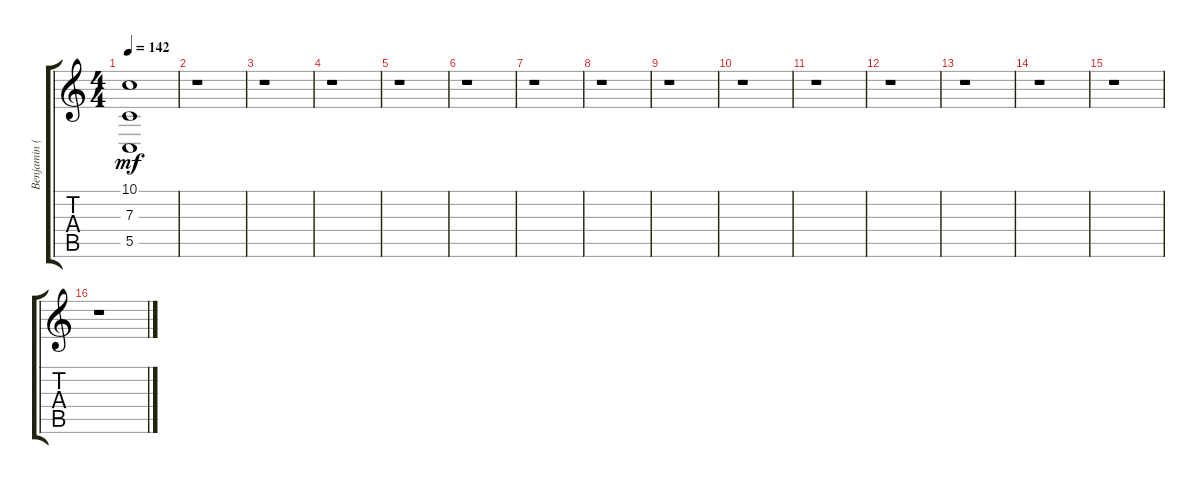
\track ("Benjamin (KeybChoir)" "Benjamin (") {instrument pad4choir}
\staff {score tabs}
\tuning (D4 A3 F3 C3 G2 D2) {hide}
\ts (4 4)
\tempo 142
\clef g2
\ks c
(10.1 7.3 5.5).1{dy mf} |
r.1 |
r.1 |
r.1 |
r.1 |
r.1 |
r.1 |
r.1 |
r.1 |
r.1 |
r.1 |
r.1 |
r.1 |
r.1 |
r.1 |
r.1
